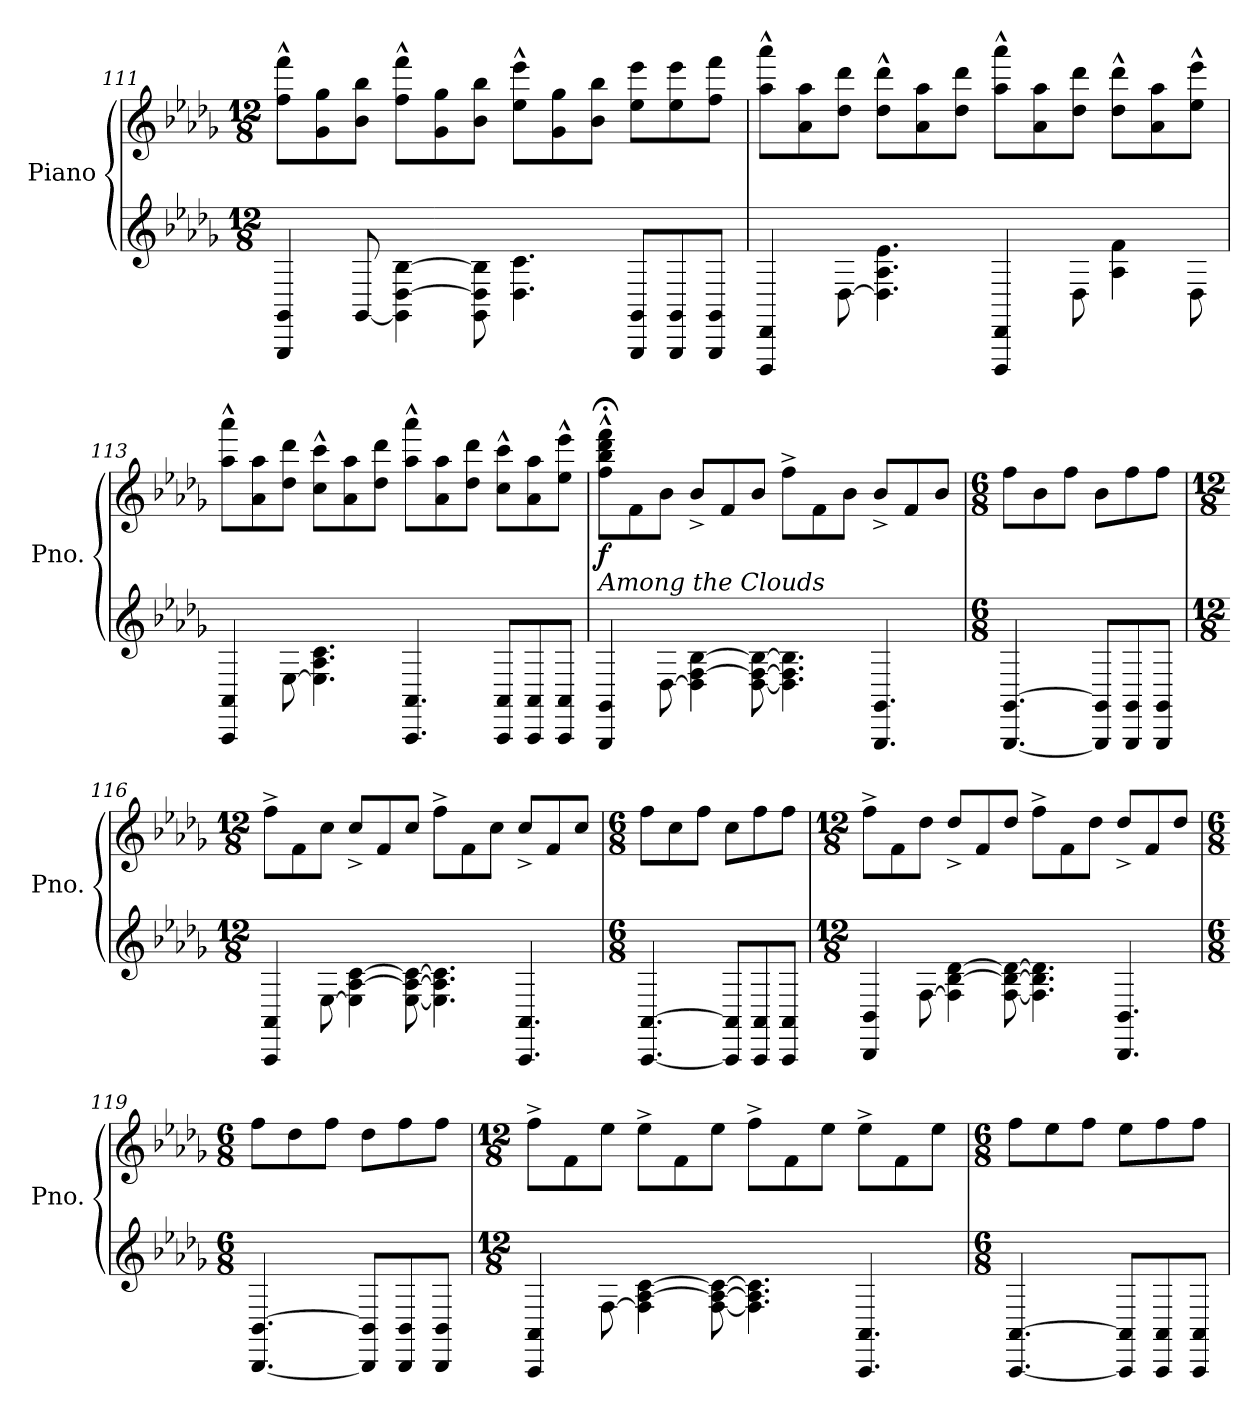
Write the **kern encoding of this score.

**kern	**kern	**dynam
*part1	*part1	*part1
*staff2	*staff1	*staff1/2
*I"Piano	*	*
*I'Pno.	*	*
*clefG2	*clefG2	*
*k[b-e-a-d-g-]	*k[b-e-a-d-g-]	*
*M12/8	*M12/8	*
=111	=111	=111
4GGG-/ 4GG-/	8ff\^^ 8fff\^^L	.
.	8g-\ 8gg-\	.
[8GG-/	8b-\ 8bb-\J	.
4GG-\] [4D-\ [4B-\	8ff\^^ 8fff\^^L	.
.	8g-\ 8gg-\	.
8GG-\ 8D-\] 8B-\]	8b-\ 8bb-\J	.
4.D-\ 4.c\	8ee-\^^ 8eee-\^^L	.
.	8g-\ 8gg-\	.
.	8b-\ 8bb-\J	.
8GGG-/ 8GG-/L	8ee-\ 8eee-\L	.
8GGG-/ 8GG-/	8ee-\ 8eee-\	.
8GGG-/ 8GG-/J	8ff\ 8fff\J	.
=112	=112	=112
4DDD-/ 4DD-/	8aa-\^^ 8aaa-\^^L	.
.	8a-\ 8aa-\	.
[8D-\	8dd-\ 8ddd-\J	.
4.D-\] 4.A-\ 4.e-\	8dd-\^^ 8ddd-\^^L	.
.	8a-\ 8aa-\	.
.	8dd-\ 8ddd-\J	.
4DDD-/ 4DD-/	8aa-\^^ 8aaa-\^^L	.
.	8a-\ 8aa-\	.
8D-\	8dd-\ 8ddd-\J	.
4A-\ 4f\	8dd-\^^ 8ddd-\^^L	.
.	8a-\ 8aa-\	.
8D-\	8ee-\^^ 8eee-\^^J	.
!!LO:LB:g=z
=113	=113	=113
4AAA-/ 4AA-/	8aa-\^^ 8aaa-\^^L	.
.	8a-\ 8aa-\	.
[8E-\	8dd-\ 8ddd-\J	.
4.E-\] 4.A-\ 4.c\	8cc\^^ 8ccc\^^L	.
.	8a-\ 8aa-\	.
.	8dd-\ 8ddd-\J	.
4.AAA-/ 4.AA-/	8aa-\^^ 8aaa-\^^L	.
.	8a-\ 8aa-\	.
.	8dd-\ 8ddd-\J	.
8AAA-/ 8AA-/L	8cc\^^ 8ccc\^^L	.
8AAA-/ 8AA-/	8a-\ 8aa-\	.
8AAA-/ 8AA-/J	8ee-\^^ 8eee-\^^J	.
=114	=114	=114
!	!LO:TX:b:i:t=Among the Clouds	!
!	!	!LO:DY:b
4GGG-/ 4GG-/	8ff\;<^^ 8bb-\;<^^ 8ddd-\;<^^ 8fff\;<^^L	f
.	8f\	.
[8D-\	8b-\J	.
4D-\] [4F\ [4B-\	8b-^/L	.
.	8f/	.
[8D-\ 8F\_ 8B-\_	8b-/J	.
4.D-\] 4.F\] 4.B-\]	8ff^\L	.
.	8f\	.
.	8b-\J	.
4.GGG-/ 4.GG-/	8b-^/L	.
.	8f/	.
.	8b-/J	.
=115	=115	=115
*M6/8	*M6/8	*
[4.GGG-/ [4.GG-/	8ff\L	.
.	8b-\	.
.	8ff\J	.
8GGG-/] 8GG-/]L	8b-\L	.
8GGG-/ 8GG-/	8ff\	.
8GGG-/ 8GG-/J	8ff\J	.
=116	=116	=116
*M12/8	*M12/8	*
4AAA-/ 4AA-/	8ff^\L	.
.	8f\	.
[8E-\	8cc\J	.
4E-\] [4A-\ [4c\	8cc^/L	.
.	8f/	.
[8E-\ 8A-\_ 8c\_	8cc/J	.
4.E-\] 4.A-\] 4.c\]	8ff^\L	.
.	8f\	.
.	8cc\J	.
4.AAA-/ 4.AA-/	8cc^/L	.
.	8f/	.
.	8cc/J	.
!!LO:LB:g=z
=117	=117	=117
*M6/8	*M6/8	*
[4.AAA-/ [4.AA-/	8ff\L	.
.	8cc\	.
.	8ff\J	.
8AAA-/] 8AA-/]L	8cc\L	.
8AAA-/ 8AA-/	8ff\	.
8AAA-/ 8AA-/J	8ff\J	.
=118	=118	=118
*M12/8	*M12/8	*
4BBB-/ 4BB-/	8ff^\L	.
.	8f\	.
[8F\	8dd-\J	.
4F\] [4B-\ [4d-\	8dd-^/L	.
.	8f/	.
[8F\ 8B-\_ 8d-\_	8dd-/J	.
4.F\] 4.B-\] 4.d-\]	8ff^\L	.
.	8f\	.
.	8dd-\J	.
4.BBB-/ 4.BB-/	8dd-^/L	.
.	8f/	.
.	8dd-/J	.
=119	=119	=119
*M6/8	*M6/8	*
[4.BBB-/ [4.BB-/	8ff\L	.
.	8dd-\	.
.	8ff\J	.
8BBB-/] 8BB-/]L	8dd-\L	.
8BBB-/ 8BB-/	8ff\	.
8BBB-/ 8BB-/J	8ff\J	.
=120	=120	=120
*M12/8	*M12/8	*
4AAA-/ 4AA-/	8ff^\L	.
.	8f\	.
[8F\	8ee-\J	.
4F\] [4A-\ [4c\	8ee-^\L	.
.	8f\	.
[8F\ 8A-\_ 8c\_	8ee-\J	.
4.F\] 4.A-\] 4.c\]	8ff^\L	.
.	8f\	.
.	8ee-\J	.
4.AAA-/ 4.AA-/	8ee-^\L	.
.	8f\	.
.	8ee-\J	.
=121	=121	=121
*M6/8	*M6/8	*
[4.AAA-/ [4.AA-/	8ff\L	.
.	8ee-\	.
.	8ff\J	.
8AAA-/] 8AA-/]L	8ee-\L	.
8AAA-/ 8AA-/	8ff\	.
8AAA-/ 8AA-/J	8ff\J	.
=	=	=
*-	*-	*-
